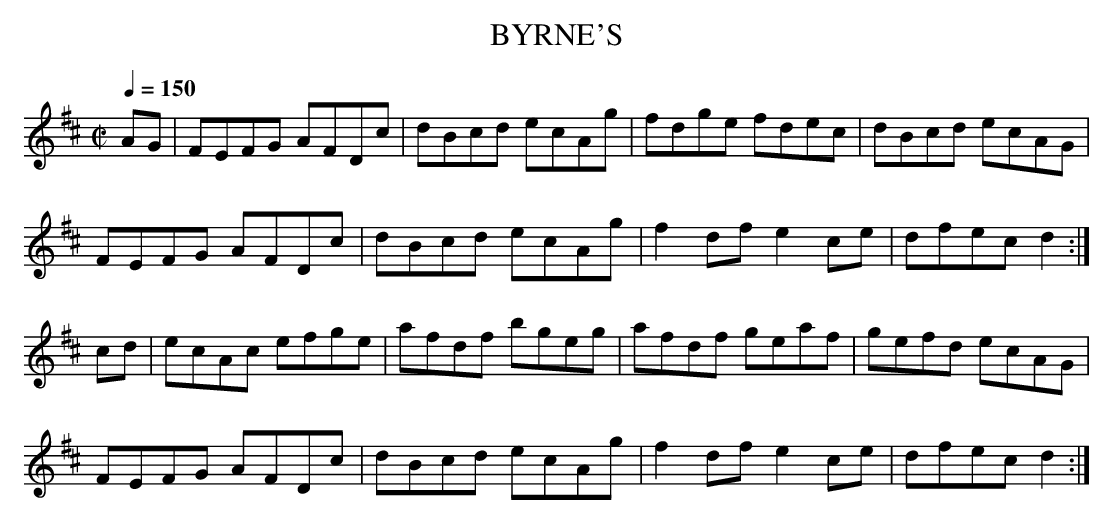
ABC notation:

X:1
T:BYRNE'S
Q:1/4=150
M:C|
L:1/8
K:D
AG|FEFG AFDc|dBcd ecAg|fdge fdec|dBcd ecAG|
FEFG AFDc|dBcd ecAg|f2df e2ce|dfec d2:|
cd|ecAc efge|afdf bgeg|afdf geaf|gefd ecAG|
FEFG AFDc|dBcd ecAg|f2df e2ce|dfec d2:|
